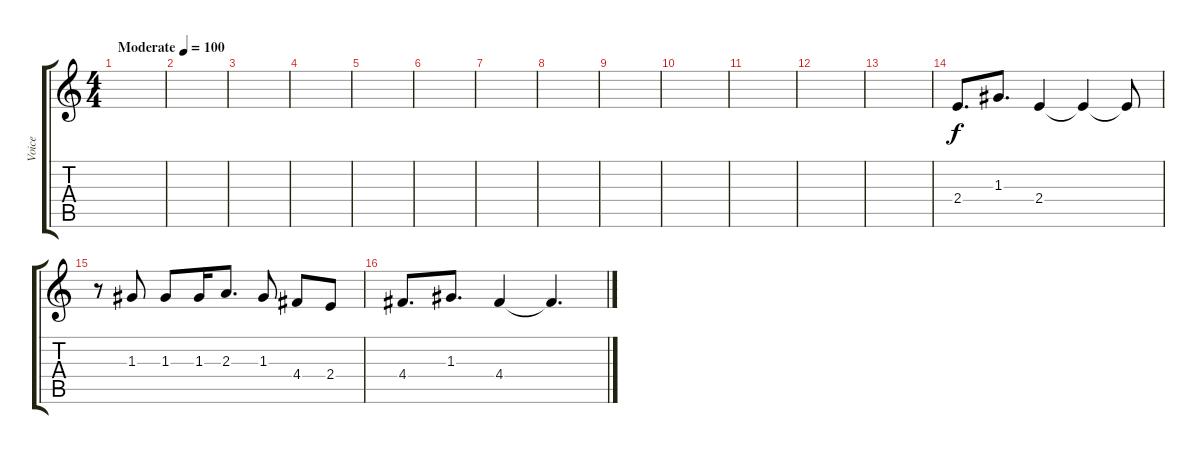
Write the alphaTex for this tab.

\track ("Voice" "Voice") {instrument electricbassfinger}
\staff {score tabs}
\tuning (E4 B3 G3 D3 A2 E2) {hide}
\ts (4 4)
\tempo (100 "Moderate")
\clef g2
\ks c
|
|
|
|
|
|
|
|
|
|
|
|
|
2.4.8{d} 1.3.8{d} 2.4.4 2.4{t}.4 2.4{t}.8 |
r.8 1.3.8 1.3.8 1.3.16 2.3.8{d} 1.3.8 4.4.8 2.4.8 |
4.4.8{d} 1.3.8{d} 4.4.4 4.4{t}.4{d}
